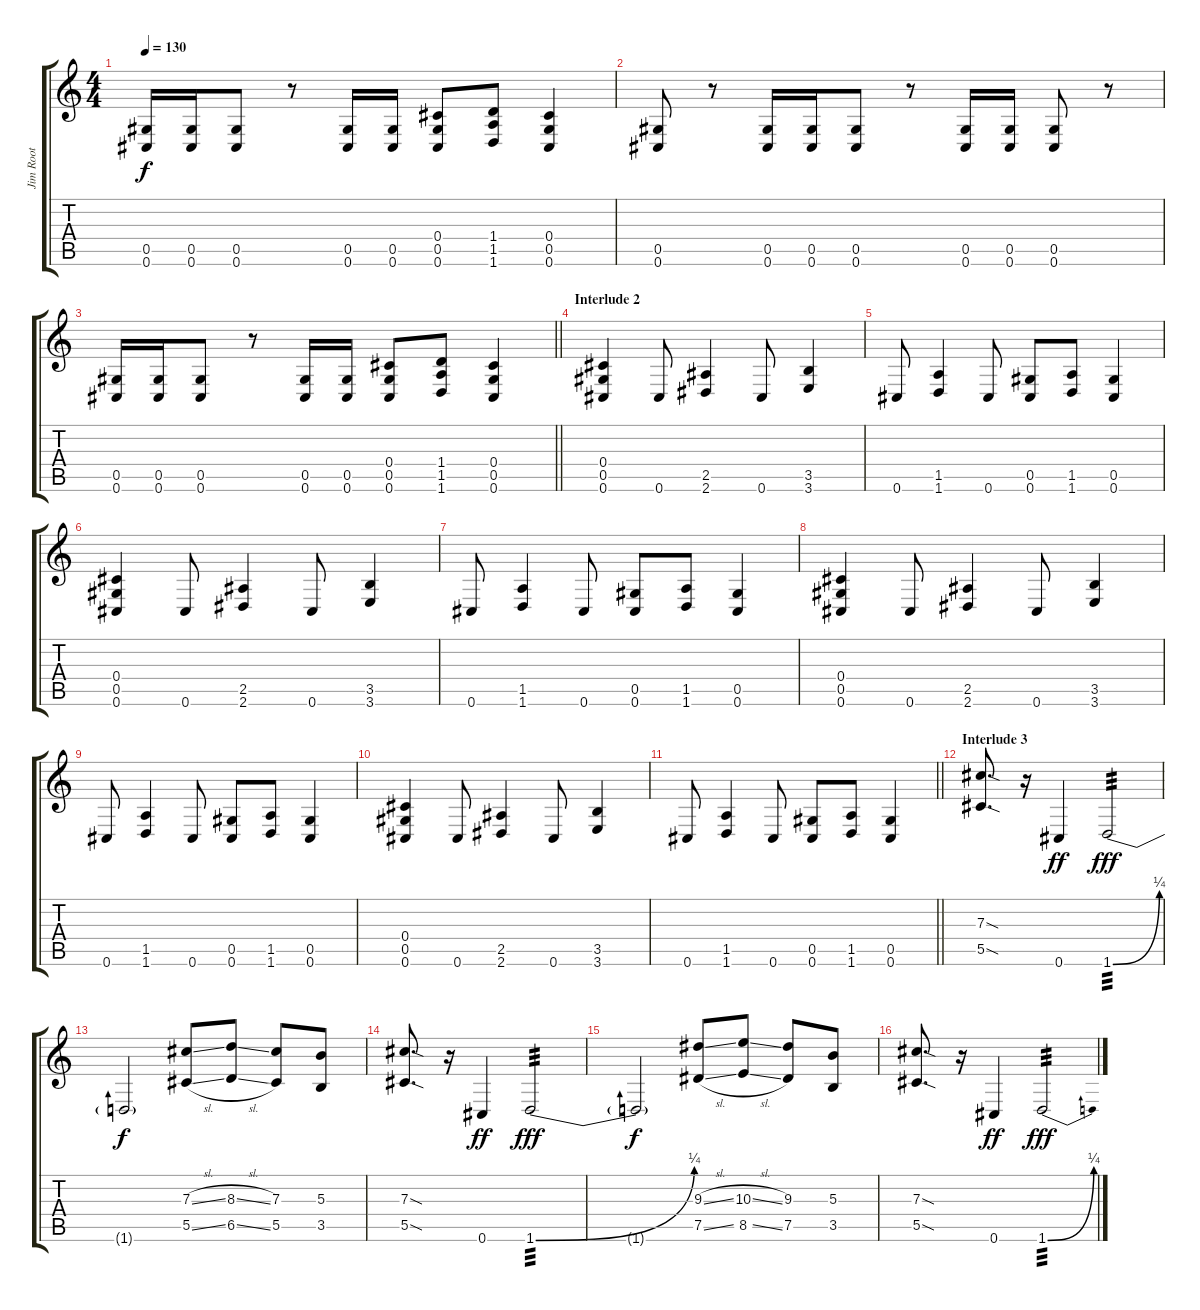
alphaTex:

\track ("Jim Root" "Jim Root") {instrument distortionguitar}
\staff {score tabs}
\tuning (Eb4 Bb3 Gb3 Db3 Ab2 Db2) {hide}
\ts (4 4)
\tempo 130
\clef g2
\ks c
(0.5 0.6).16{dy f} (0.5 0.6).16 (0.5 0.6).8 r.8 (0.5 0.6).16 (0.5 0.6).16 (0.4 0.5 0.6).8 (1.4 1.5 1.6).8 (0.4 0.5 0.6).4 |
(0.5 0.6).8 r.8 (0.5 0.6).16 (0.5 0.6).16 (0.5 0.6).8 r.8 (0.5 0.6).16 (0.5 0.6).16 (0.5 0.6).8 r.8 |
\barLineRight lightlight
(0.5 0.6).16 (0.5 0.6).16 (0.5 0.6).8 r.8 (0.5 0.6).16 (0.5 0.6).16 (0.4 0.5 0.6).8 (1.4 1.5 1.6).8 (0.4 0.5 0.6).4 |
\section ("" "Interlude 2")
(0.4 0.5 0.6).4 0.6.8 (2.5 2.6).4 0.6.8 (3.5 3.6).4 |
0.6.8 (1.5 1.6).4 0.6.8 (0.5 0.6).8 (1.5 1.6).8 (0.5 0.6).4 |
(0.4 0.5 0.6).4 0.6.8 (2.5 2.6).4 0.6.8 (3.5 3.6).4 |
0.6.8 (1.5 1.6).4 0.6.8 (0.5 0.6).8 (1.5 1.6).8 (0.5 0.6).4 |
(0.4 0.5 0.6).4 0.6.8 (2.5 2.6).4 0.6.8 (3.5 3.6).4 |
0.6.8 (1.5 1.6).4 0.6.8 (0.5 0.6).8 (1.5 1.6).8 (0.5 0.6).4 |
(0.4 0.5 0.6).4 0.6.8 (2.5 2.6).4 0.6.8 (3.5 3.6).4 |
\barLineRight lightlight
0.6.8 (1.5 1.6).4 0.6.8 (0.5 0.6).8 (1.5 1.6).8 (0.5 0.6).4 |
\section ("" "Interlude 3")
(7.3{sod} 5.5{sod}).8{d} r.16 0.6.4{dy ff} 1.6{be (bend 0 0 60 1)}.2{tp 3 dy fff} |
1.6{t}.2{dy f} (7.3{sl} 5.5{sl}).8 (8.3{sl} 6.5{sl}).8 (7.3 5.5).8 (5.3 3.5).8 |
(7.3{sod} 5.5{sod}).8{d} r.16 0.6.4{dy ff} 1.6{be (bend 0 0 60 1)}.2{tp 3 dy fff} |
1.6{t}.2{dy f} (9.3{sl} 7.5{sl}).8 (10.3{sl} 8.5{sl}).8 (9.3 7.5).8 (5.3 3.5).8 |
(7.3{sod} 5.5{sod}).8{d} r.16 0.6.4{dy ff} 1.6{be (bend 0 0 60 1)}.2{tp 3 dy fff}
